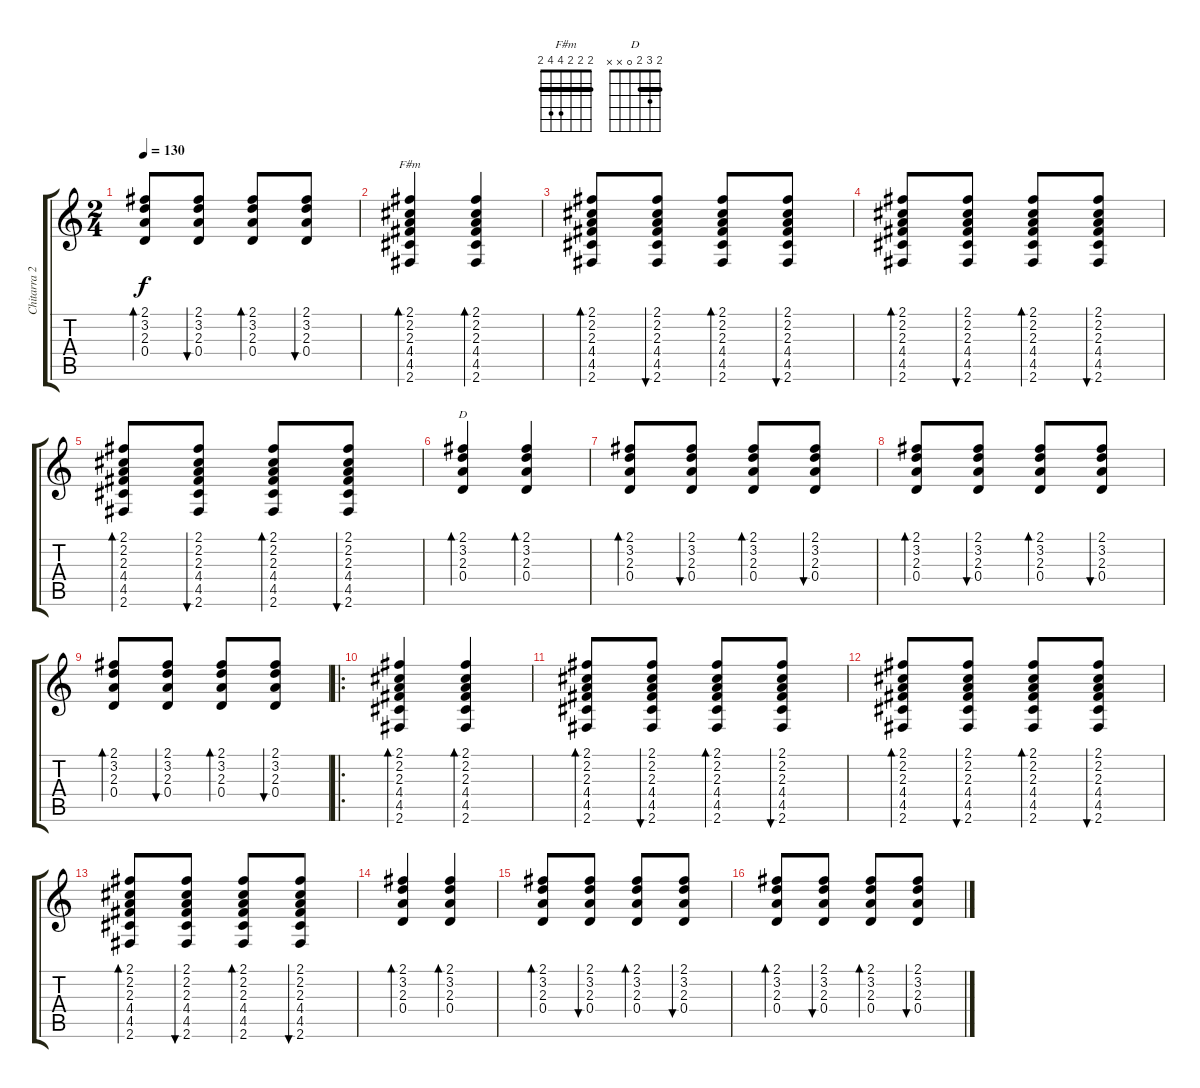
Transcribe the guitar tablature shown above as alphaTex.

\track ("Chitarra 2" "Chitarra 2") {instrument acousticguitarsteel}
\staff {score tabs}
\tuning (E4 B3 G3 D3 A2 E2) {hide}
\chord ("F#m" 2 2 2 4 4 2) {barre 2}
\chord ("D" 2 3 2 0 x x) {barre 2}
\ts (2 4)
\tempo 130
\clef g2
\ks c
(2.1 3.2 2.3 0.4).8{bd 60 dy f} (2.1 3.2 2.3 0.4).8{bu 60} (2.1 3.2 2.3 0.4).8{bd 60} (2.1 3.2 2.3 0.4).8{bu 60} |
(2.1 2.2 2.3 4.4 4.5 2.6).4{bd 60 ch "F#m"} (2.1 2.2 2.3 4.4 4.5 2.6).4{bd 60} |
(2.1 2.2 2.3 4.4 4.5 2.6).8{bd 60} (2.1 2.2 2.3 4.4 4.5 2.6).8{bu 60} (2.1 2.2 2.3 4.4 4.5 2.6).8{bd 60} (2.1 2.2 2.3 4.4 4.5 2.6).8{bu 60} |
(2.1 2.2 2.3 4.4 4.5 2.6).8{bd 60} (2.1 2.2 2.3 4.4 4.5 2.6).8{bu 60} (2.1 2.2 2.3 4.4 4.5 2.6).8{bd 60} (2.1 2.2 2.3 4.4 4.5 2.6).8{bu 60} |
(2.1 2.2 2.3 4.4 4.5 2.6).8{bd 60} (2.1 2.2 2.3 4.4 4.5 2.6).8{bu 60} (2.1 2.2 2.3 4.4 4.5 2.6).8{bd 60} (2.1 2.2 2.3 4.4 4.5 2.6).8{bu 60} |
(2.1 3.2 2.3 0.4).4{bd 60 ch "D"} (2.1 3.2 2.3 0.4).4{bd 60} |
(2.1 3.2 2.3 0.4).8{bd 60} (2.1 3.2 2.3 0.4).8{bu 60} (2.1 3.2 2.3 0.4).8{bd 60} (2.1 3.2 2.3 0.4).8{bu 60} |
(2.1 3.2 2.3 0.4).8{bd 60} (2.1 3.2 2.3 0.4).8{bu 60} (2.1 3.2 2.3 0.4).8{bd 60} (2.1 3.2 2.3 0.4).8{bu 60} |
(2.1 3.2 2.3 0.4).8{bd 60} (2.1 3.2 2.3 0.4).8{bu 60} (2.1 3.2 2.3 0.4).8{bd 60} (2.1 3.2 2.3 0.4).8{bu 60} |
\ro
(2.1 2.2 2.3 4.4 4.5 2.6).4{bd 60} (2.1 2.2 2.3 4.4 4.5 2.6).4{bd 60} |
(2.1 2.2 2.3 4.4 4.5 2.6).8{bd 60} (2.1 2.2 2.3 4.4 4.5 2.6).8{bu 60} (2.1 2.2 2.3 4.4 4.5 2.6).8{bd 60} (2.1 2.2 2.3 4.4 4.5 2.6).8{bu 60} |
(2.1 2.2 2.3 4.4 4.5 2.6).8{bd 60} (2.1 2.2 2.3 4.4 4.5 2.6).8{bu 60} (2.1 2.2 2.3 4.4 4.5 2.6).8{bd 60} (2.1 2.2 2.3 4.4 4.5 2.6).8{bu 60} |
(2.1 2.2 2.3 4.4 4.5 2.6).8{bd 60} (2.1 2.2 2.3 4.4 4.5 2.6).8{bu 60} (2.1 2.2 2.3 4.4 4.5 2.6).8{bd 60} (2.1 2.2 2.3 4.4 4.5 2.6).8{bu 60} |
(2.1 3.2 2.3 0.4).4{bd 60} (2.1 3.2 2.3 0.4).4{bd 60} |
(2.1 3.2 2.3 0.4).8{bd 60} (2.1 3.2 2.3 0.4).8{bu 60} (2.1 3.2 2.3 0.4).8{bd 60} (2.1 3.2 2.3 0.4).8{bu 60} |
(2.1 3.2 2.3 0.4).8{bd 60} (2.1 3.2 2.3 0.4).8{bu 60} (2.1 3.2 2.3 0.4).8{bd 60} (2.1 3.2 2.3 0.4).8{bu 60}
